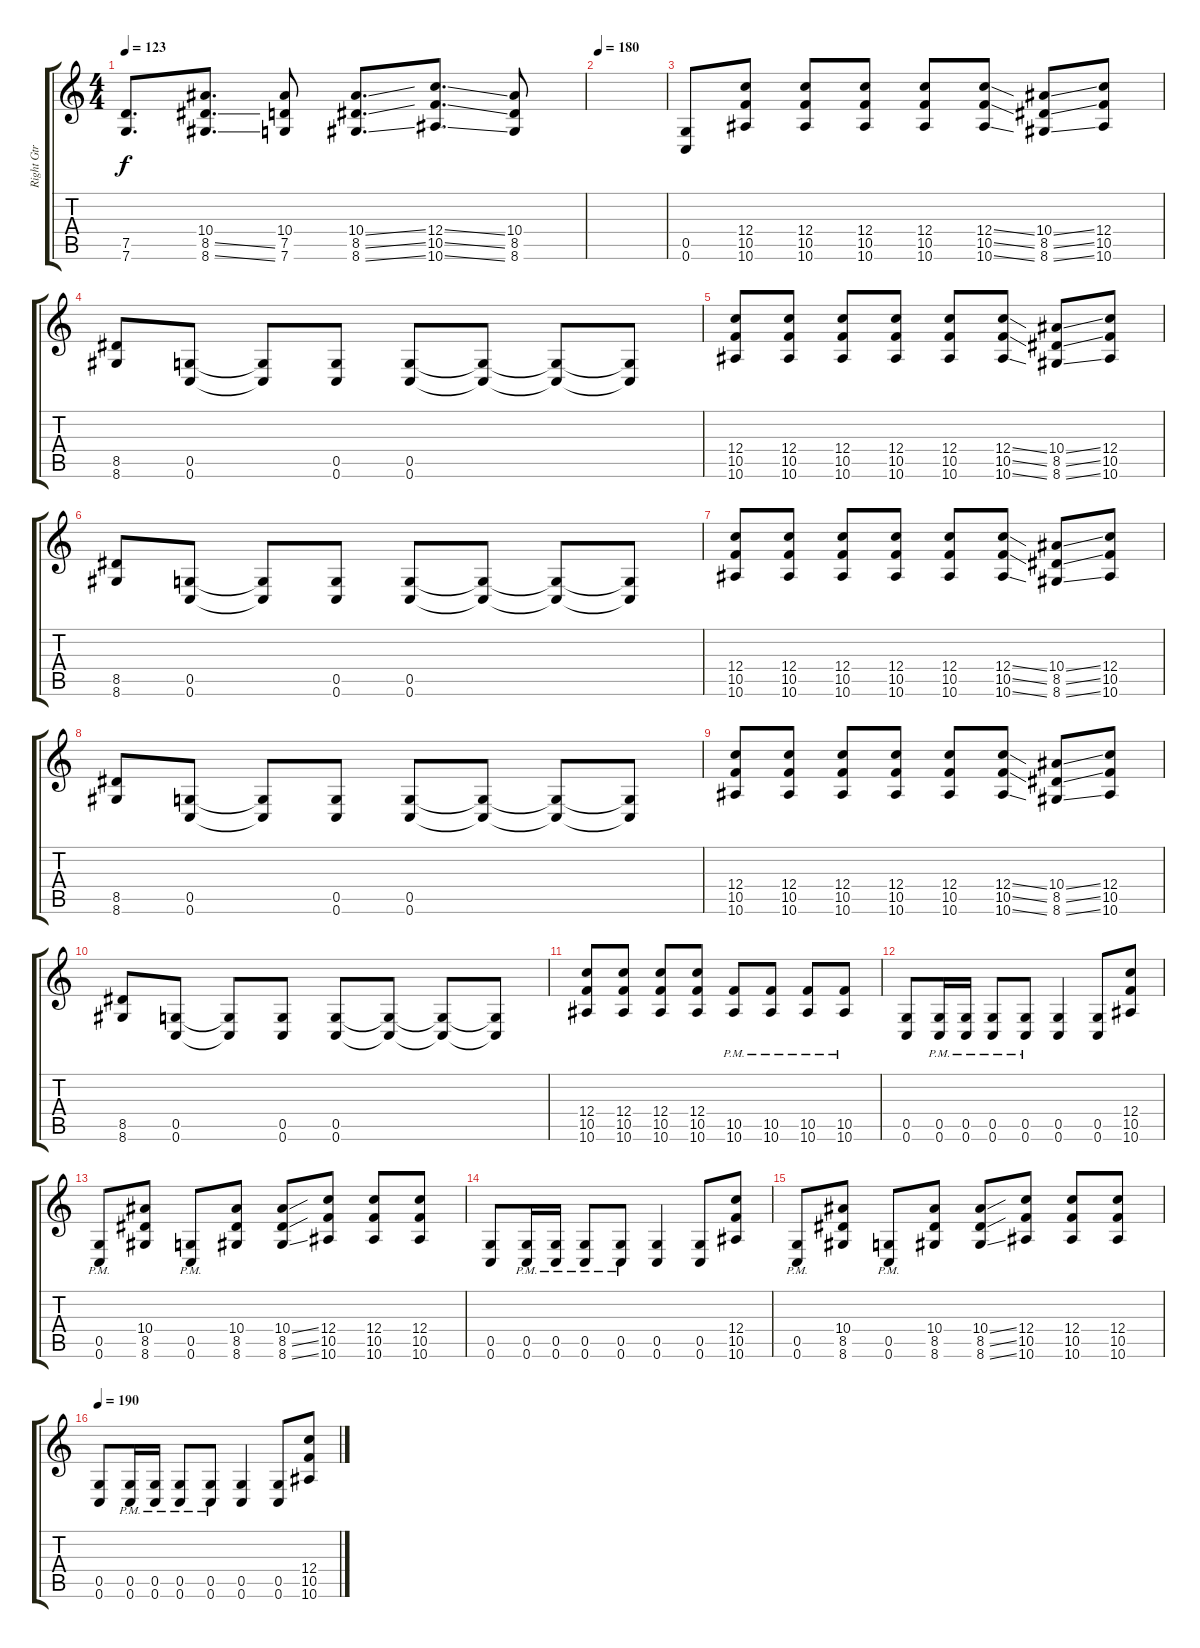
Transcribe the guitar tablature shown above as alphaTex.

\track ("Right Gtr" "Right Gtr") {instrument overdrivenguitar}
\staff {score tabs}
\tuning (D4 A3 F3 C3 G2 C2) {hide}
\ts (4 4)
\tempo 123
\clef g2
\ks c
(7.5 7.6).8{d dy f} (10.4 8.5{ss} 8.6{ss}).8{d} (10.4 7.5 7.6).8 (10.4{ss} 8.5{ss} 8.6{ss}).8{d} (12.4{ss} 10.5{ss} 10.6{ss}).8{d} (10.4 8.5 8.6).8 |
\tempo 180
|
(0.5 0.6).8 (12.4 10.5 10.6).8 (12.4 10.5 10.6).8 (12.4 10.5 10.6).8 (12.4 10.5 10.6).8 (12.4{ss} 10.5{ss} 10.6{ss}).8 (10.4{ss} 8.5{ss} 8.6{ss}).8 (12.4 10.5 10.6).8 |
(8.5 8.6).8 (0.5 0.6).8 (0.5{t} 0.6{t}).8 (0.5 0.6).8 (0.5 0.6).8 (0.5{t} 0.6{t}).8 (0.5{t} 0.6{t}).8 (0.5{t} 0.6{t}).8 |
(12.4 10.5 10.6).8 (12.4 10.5 10.6).8 (12.4 10.5 10.6).8 (12.4 10.5 10.6).8 (12.4 10.5 10.6).8 (12.4{ss} 10.5{ss} 10.6{ss}).8 (10.4{ss} 8.5{ss} 8.6{ss}).8 (12.4 10.5 10.6).8 |
(8.5 8.6).8 (0.5 0.6).8 (0.5{t} 0.6{t}).8 (0.5 0.6).8 (0.5 0.6).8 (0.5{t} 0.6{t}).8 (0.5{t} 0.6{t}).8 (0.5{t} 0.6{t}).8 |
(12.4 10.5 10.6).8 (12.4 10.5 10.6).8 (12.4 10.5 10.6).8 (12.4 10.5 10.6).8 (12.4 10.5 10.6).8 (12.4{ss} 10.5{ss} 10.6{ss}).8 (10.4{ss} 8.5{ss} 8.6{ss}).8 (12.4 10.5 10.6).8 |
(8.5 8.6).8 (0.5 0.6).8 (0.5{t} 0.6{t}).8 (0.5 0.6).8 (0.5 0.6).8 (0.5{t} 0.6{t}).8 (0.5{t} 0.6{t}).8 (0.5{t} 0.6{t}).8 |
(12.4 10.5 10.6).8 (12.4 10.5 10.6).8 (12.4 10.5 10.6).8 (12.4 10.5 10.6).8 (12.4 10.5 10.6).8 (12.4{ss} 10.5{ss} 10.6{ss}).8 (10.4{ss} 8.5{ss} 8.6{ss}).8 (12.4 10.5 10.6).8 |
(8.5 8.6).8 (0.5 0.6).8 (0.5{t} 0.6{t}).8 (0.5 0.6).8 (0.5 0.6).8 (0.5{t} 0.6{t}).8 (0.5{t} 0.6{t}).8 (0.5{t} 0.6{t}).8 |
(12.4 10.5 10.6).8 (12.4 10.5 10.6).8 (12.4 10.5 10.6).8 (12.4 10.5 10.6).8 (10.5{pm} 10.6{pm}).8 (10.5{pm} 10.6{pm}).8 (10.5{pm} 10.6{pm}).8 (10.5{pm} 10.6{pm}).8 |
(0.5 0.6).8 (0.5{pm} 0.6{pm}).16 (0.5{pm} 0.6{pm}).16 (0.5{pm} 0.6{pm}).8 (0.5{pm} 0.6{pm}).8 (0.5 0.6).4 (0.5 0.6).8 (12.4 10.5 10.6).8 |
(0.5{pm} 0.6{pm}).8 (10.4 8.5 8.6).8 (0.5{pm} 0.6{pm}).8 (10.4 8.5 8.6).8 (10.4{ss} 8.5{ss} 8.6{ss}).8 (12.4 10.5 10.6).8 (12.4 10.5 10.6).8 (12.4 10.5 10.6).8 |
(0.5 0.6).8 (0.5{pm} 0.6{pm}).16 (0.5{pm} 0.6{pm}).16 (0.5{pm} 0.6{pm}).8 (0.5{pm} 0.6{pm}).8 (0.5 0.6).4 (0.5 0.6).8 (12.4 10.5 10.6).8 |
(0.5{pm} 0.6{pm}).8 (10.4 8.5 8.6).8 (0.5{pm} 0.6{pm}).8 (10.4 8.5 8.6).8 (10.4{ss} 8.5{ss} 8.6{ss}).8 (12.4 10.5 10.6).8 (12.4 10.5 10.6).8 (12.4 10.5 10.6).8 |
\tempo 190
(0.5 0.6).8 (0.5{pm} 0.6{pm}).16 (0.5{pm} 0.6{pm}).16 (0.5{pm} 0.6{pm}).8 (0.5{pm} 0.6{pm}).8 (0.5 0.6).4 (0.5 0.6).8 (12.4 10.5 10.6).8
